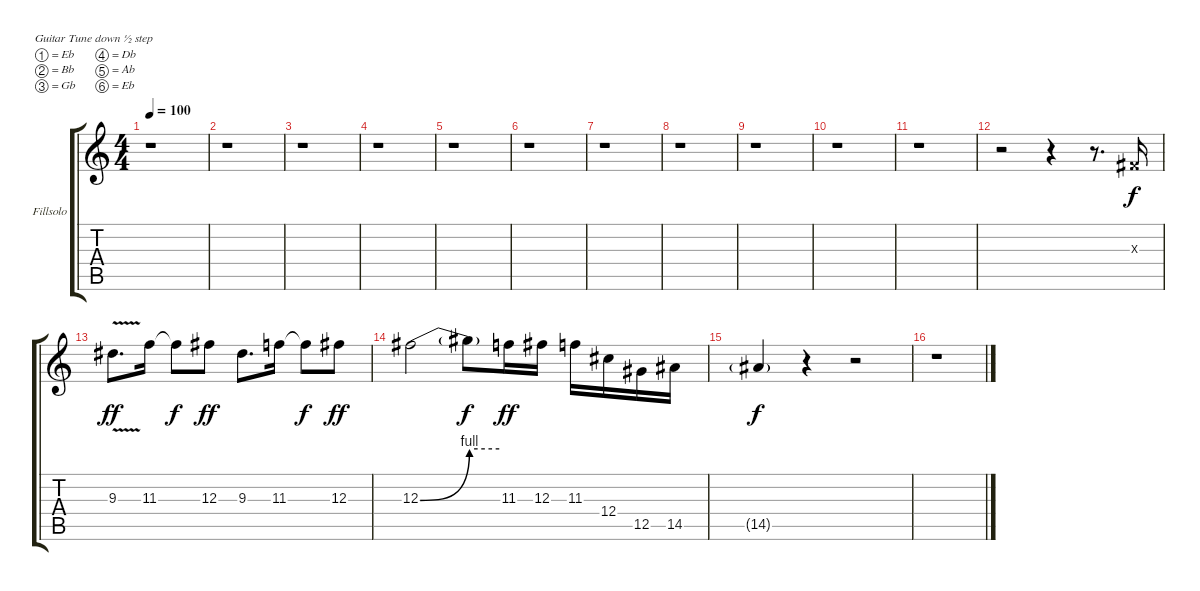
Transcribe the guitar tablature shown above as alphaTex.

\defaultSystemsLayout 4
\bracketExtendMode groupsimilarinstruments
\firstSystemTrackNameOrientation horizontal
\otherSystemsTrackNameOrientation horizontal
\track ("Marty Friedman 2" "Fillsolo") {instrument distortionguitar}
\staff {score tabs}
\tuning (Eb4 Bb3 Gb3 Db3 Ab2 Eb2)
\ts (4 4)
\tempo 100
\clef g2
\scale
0.333333
\ks c
r.1{dy f} |
\scale
0.333333 r.1 |
\scale
0.333333 r.1 |
\scale
0.333333 r.1 |
\scale
0.333333 r.1 |
\scale
0.333333 r.1 |
\scale
0.333333 r.1 |
\scale
0.333333 r.1 |
\scale
0.333333 r.1 |
\scale
0.333333 r.1 |
\scale
0.333333 r.1 |
\scale
0.333333 r.2 r.4 r.8{d} 0.3{x}.16 |
\scale
0.333333 9.3{v}.8{d dy ff} 11.3.16 11.3{t}.8{dy f} 12.3.8{dy ff} 9.3.8{d} 11.3.16 11.3{t}.8{dy f} 12.3.8{dy ff} |
\scale
0.333333 12.3{be (bend 0 0 60 4)}.2 12.3{be (hold 0 4 60 4) t}.8{dy f} 11.3.16{dy ff} 12.3.16 11.3.16 12.4.16 12.5.16 14.5.16 |
\scale
0.333333 14.5{g}.4{dy f} r.4 r.2 |
\scale
0.333333 r.1
